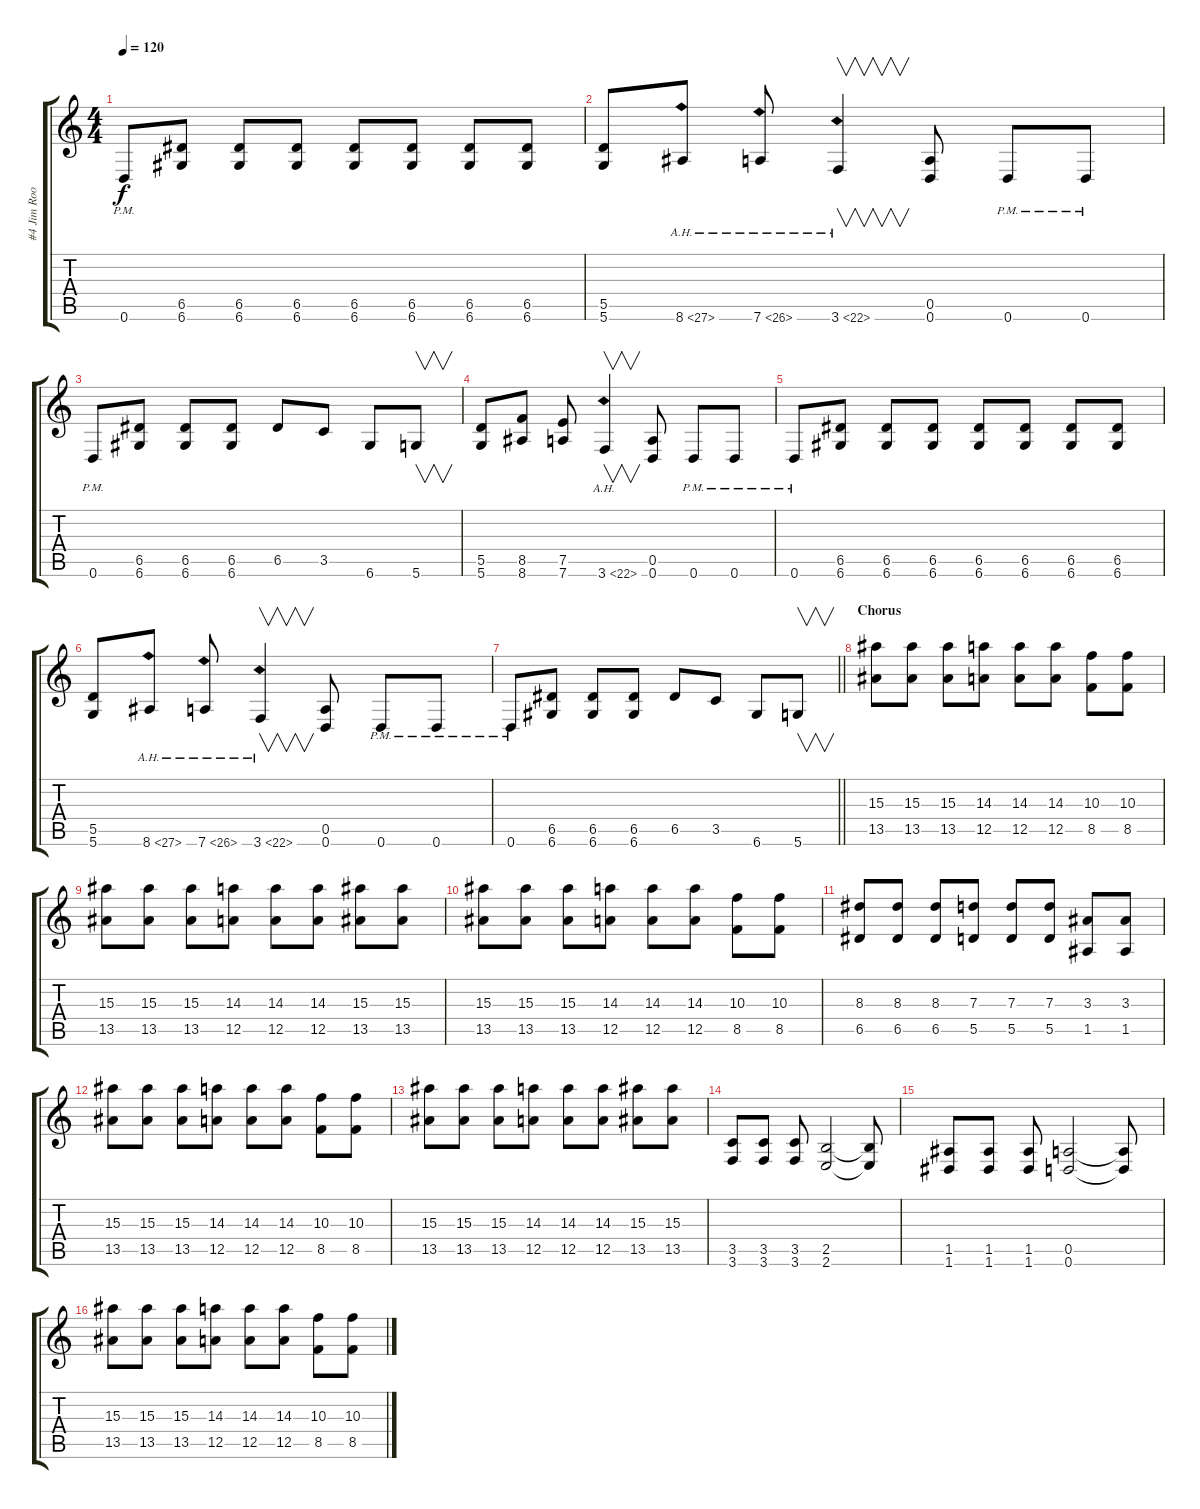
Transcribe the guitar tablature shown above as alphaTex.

\track ("#4 Jim Root" "#4 Jim Roo") {instrument distortionguitar}
\staff {score tabs}
\tuning (E4 B3 G3 D3 A2 D2) {hide}
\ts (4 4)
\tempo 120
\clef g2
\ks c
0.6{pm}.8{dy f} (6.5 6.6).8 (6.5 6.6).8 (6.5 6.6).8 (6.5 6.6).8 (6.5 6.6).8 (6.5 6.6).8 (6.5 6.6).8 |
(5.5 5.6).8 8.6{ah 19}.8 7.6{ah 19}.8 3.6{ah 19}.4{v} (0.5 0.6).8 0.6{pm}.8 0.6{pm}.8 |
0.6{pm}.8 (6.5 6.6).8 (6.5 6.6).8 (6.5 6.6).8 6.5.8 3.5.8 6.6.8 5.6.8{v} |
(5.5 5.6).8 (8.5 8.6).8 (7.5 7.6).8 3.6{ah 19}.4{v} (0.5 0.6).8 0.6{pm}.8 0.6{pm}.8 |
0.6{pm}.8 (6.5 6.6).8 (6.5 6.6).8 (6.5 6.6).8 (6.5 6.6).8 (6.5 6.6).8 (6.5 6.6).8 (6.5 6.6).8 |
(5.5 5.6).8 8.6{ah 19}.8 7.6{ah 19}.8 3.6{ah 19}.4{v} (0.5 0.6).8 0.6{pm}.8 0.6{pm}.8 |
\barLineRight lightlight
0.6{pm}.8 (6.5 6.6).8 (6.5 6.6).8 (6.5 6.6).8 6.5.8 3.5.8 6.6.8 5.6.8{v} |
\section ("" "Chorus")
(15.3 13.5).8 (15.3 13.5).8 (15.3 13.5).8 (14.3 12.5).8 (14.3 12.5).8 (14.3 12.5).8 (10.3 8.5).8 (10.3 8.5).8 |
(15.3 13.5).8 (15.3 13.5).8 (15.3 13.5).8 (14.3 12.5).8 (14.3 12.5).8 (14.3 12.5).8 (15.3 13.5).8 (15.3 13.5).8 |
(15.3 13.5).8 (15.3 13.5).8 (15.3 13.5).8 (14.3 12.5).8 (14.3 12.5).8 (14.3 12.5).8 (10.3 8.5).8 (10.3 8.5).8 |
(8.3 6.5).8 (8.3 6.5).8 (8.3 6.5).8 (7.3 5.5).8 (7.3 5.5).8 (7.3 5.5).8 (3.3 1.5).8 (3.3 1.5).8 |
(15.3 13.5).8 (15.3 13.5).8 (15.3 13.5).8 (14.3 12.5).8 (14.3 12.5).8 (14.3 12.5).8 (10.3 8.5).8 (10.3 8.5).8 |
(15.3 13.5).8 (15.3 13.5).8 (15.3 13.5).8 (14.3 12.5).8 (14.3 12.5).8 (14.3 12.5).8 (15.3 13.5).8 (15.3 13.5).8 |
(3.5 3.6).8 (3.5 3.6).8 (3.5 3.6).8 (2.5 2.6).2 (2.5{t} 2.6{t}).8 |
(1.5 1.6).8 (1.5 1.6).8 (1.5 1.6).8 (0.5 0.6).2 (0.5{t} 0.6{t}).8 |
(15.3 13.5).8 (15.3 13.5).8 (15.3 13.5).8 (14.3 12.5).8 (14.3 12.5).8 (14.3 12.5).8 (10.3 8.5).8 (10.3 8.5).8
